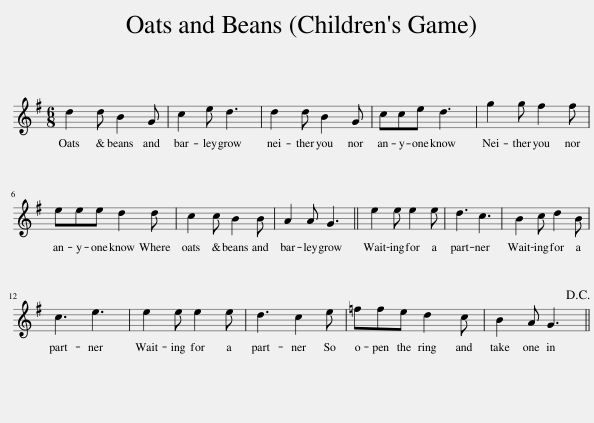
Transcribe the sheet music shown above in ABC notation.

X:1
L:1/8
M:6/8
I:linebreak $
K:G
V:1 treble
V:1
 d2 d B2 G | c2 e d3 | d2 d B2 G | cce d3 | g2 g f2 f |$ %5
 eee d2 d | c2 c B2 B | A2 A G3 || e2 e e2 e | d3 c3 | %10
 B2 c d2 B |$ c3 e3 | e2 e e2 e | d3 c2 e | =ffe d2 c | %15
 B2 A G3!D.C.! || %16
